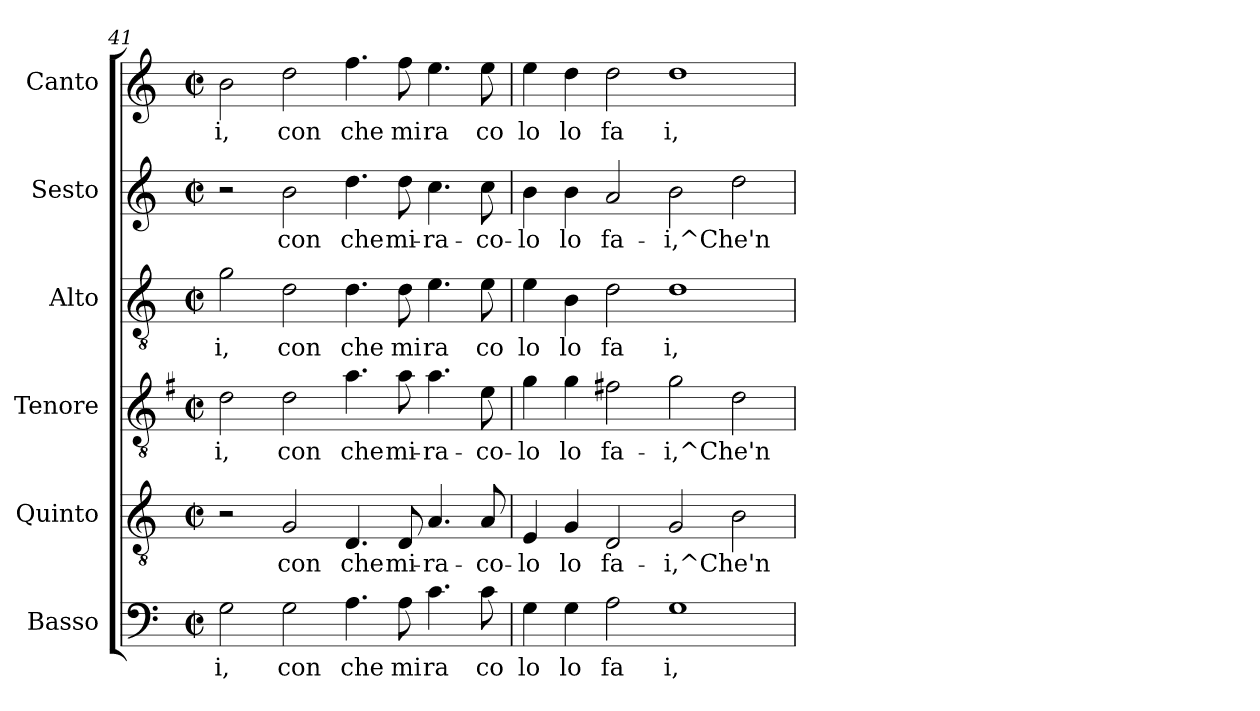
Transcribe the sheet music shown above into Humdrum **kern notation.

**kern	**text	**kern	**text	**kern	**text	**kern	**text	**kern	**text	**kern	**text
*part6	*part6	*part5	*part5	*part4	*part4	*part3	*part3	*part2	*part2	*part1	*part1
*staff6	*staff6	*staff5	*staff5	*staff4	*staff4	*staff3	*staff3	*staff2	*staff2	*staff1	*staff1
*I"Basso	*	*I"Quinto	*	*I"Tenore	*	*I"Alto	*	*I"Sesto	*	*I"Canto	*
!!LO:PB:g=z
*clefF4	*	*clefGv2	*	*clefGv2	*	*clefGv2	*	*clefG2	*	*clefG2	*
*	*	*	*	*ITrd-3c-5	*	*	*	*	*	*	*
*k[]	*	*k[]	*	*k[]	*	*k[]	*	*k[]	*	*k[]	*
*C:	*	*C:	*	*C:	*	*C:	*	*C:	*	*C:	*
*M2/2	*	*M2/2	*	*M2/2	*	*M2/2	*	*M2/2	*	*M2/2	*
*met(c|)	*	*met(c|)	*	*met(c|)	*	*met(c|)	*	*met(c|)	*	*met(c|)	*
=41	=41	=41	=41	=41	=41	=41	=41	=41	=41	=41	=41
!	!LO:LY:b:cj	!	!	!	!LO:LY:b:cj	!	!LO:LY:b:cj	!	!	!	!LO:LY:a:cj
2G\	i,	2r	.	2g\	i,	2g\	i,	2r	.	2b\	-i,
!	!LO:LY:b:cj	!	!LO:LY:b:cj	!	!LO:LY:b:cj	!	!LO:LY:b:cj	!	!LO:LY:b:cj	!	!LO:LY:a:cj
2G\	con	2G/	con	2g\	con	2d\	con	2b\	con	2dd\	con
!	!LO:LY:b:cj	!	!LO:LY:b:cj	!	!LO:LY:b:cj	!	!LO:LY:b:cj	!	!LO:LY:b:cj	!	!LO:LY:a:cj
4.A\	che	4.D/	che	4.dd\	che	4.d\	che	4.dd\	che	4.ff\	che
!	!LO:LY:b:cj	!	!LO:LY:b:cj	!	!LO:LY:b:cj	!	!LO:LY:b:cj	!	!LO:LY:b:cj	!	!LO:LY:a:cj
8A\	mi	8D/	mi-	8dd\	mi-	8d\	mi	8dd\	mi-	8ff\	mi
!	!LO:LY:b:cj	!	!LO:LY:b:cj	!	!LO:LY:b:cj	!	!LO:LY:b:cj	!	!LO:LY:b:cj	!	!LO:LY:a:cj
4.c\	ra	4.A/	-ra-	4.dd\	-ra-	4.e\	ra	4.cc\	-ra-	4.ee\	ra
!	!LO:LY:b:cj	!	!LO:LY:b:cj	!	!LO:LY:b:cj	!	!LO:LY:b:cj	!	!LO:LY:b:cj	!	!LO:LY:a:cj
8c\	co	8A/	-co-	8a\	-co-	8e\	co	8cc\	-co-	8ee\	co
=42	=42	=42	=42	=42	=42	=42	=42	=42	=42	=42	=42
!	!LO:LY:b:cj	!	!LO:LY:b:cj	!	!LO:LY:b:cj	!	!LO:LY:b:cj	!	!LO:LY:b:cj	!	!LO:LY:a:cj
4G\	lo	4E/	-lo	4cc\	-lo	4e\	lo	4b\	-lo	4ee\	lo
!	!LO:LY:b:cj	!	!LO:LY:b:cj	!	!LO:LY:b:cj	!	!LO:LY:b:cj	!	!LO:LY:b:cj	!	!LO:LY:a:cj
4G\	lo	4G/	lo	4cc\	lo	4B\	lo	4b\	lo	4dd\	lo
!	!LO:LY:b:cj	!	!LO:LY:b:cj	!	!LO:LY:b:cj	!	!LO:LY:b:cj	!	!LO:LY:b:cj	!	!LO:LY:a:cj
2A\	fa	2D/	fa-	2bn\	fa-	2d\	fa	2a/	fa-	2dd\	fa
!	!LO:LY:b:cj	!	!LO:LY:b:cj	!	!LO:LY:b:cj	!	!LO:LY:b:cj	!	!LO:LY:b:cj	!	!LO:LY:a:cj
1G	i,	2G/	-i,^Che'n	2cc\	-i,^Che'n	1d	i,	2b\	-i,^Che'n	1dd	i,
!	!	!	!LO:LY:b:cj	!	!LO:LY:b:cj	!	!	!	!LO:LY:b:cj	!	!
.	.	2B\	.	2g\	.	.	.	2dd\	.	.	.
=	=	=	=	=	=	=	=	=	=	=	=
*-	*-	*-	*-	*-	*-	*-	*-	*-	*-	*-	*-
